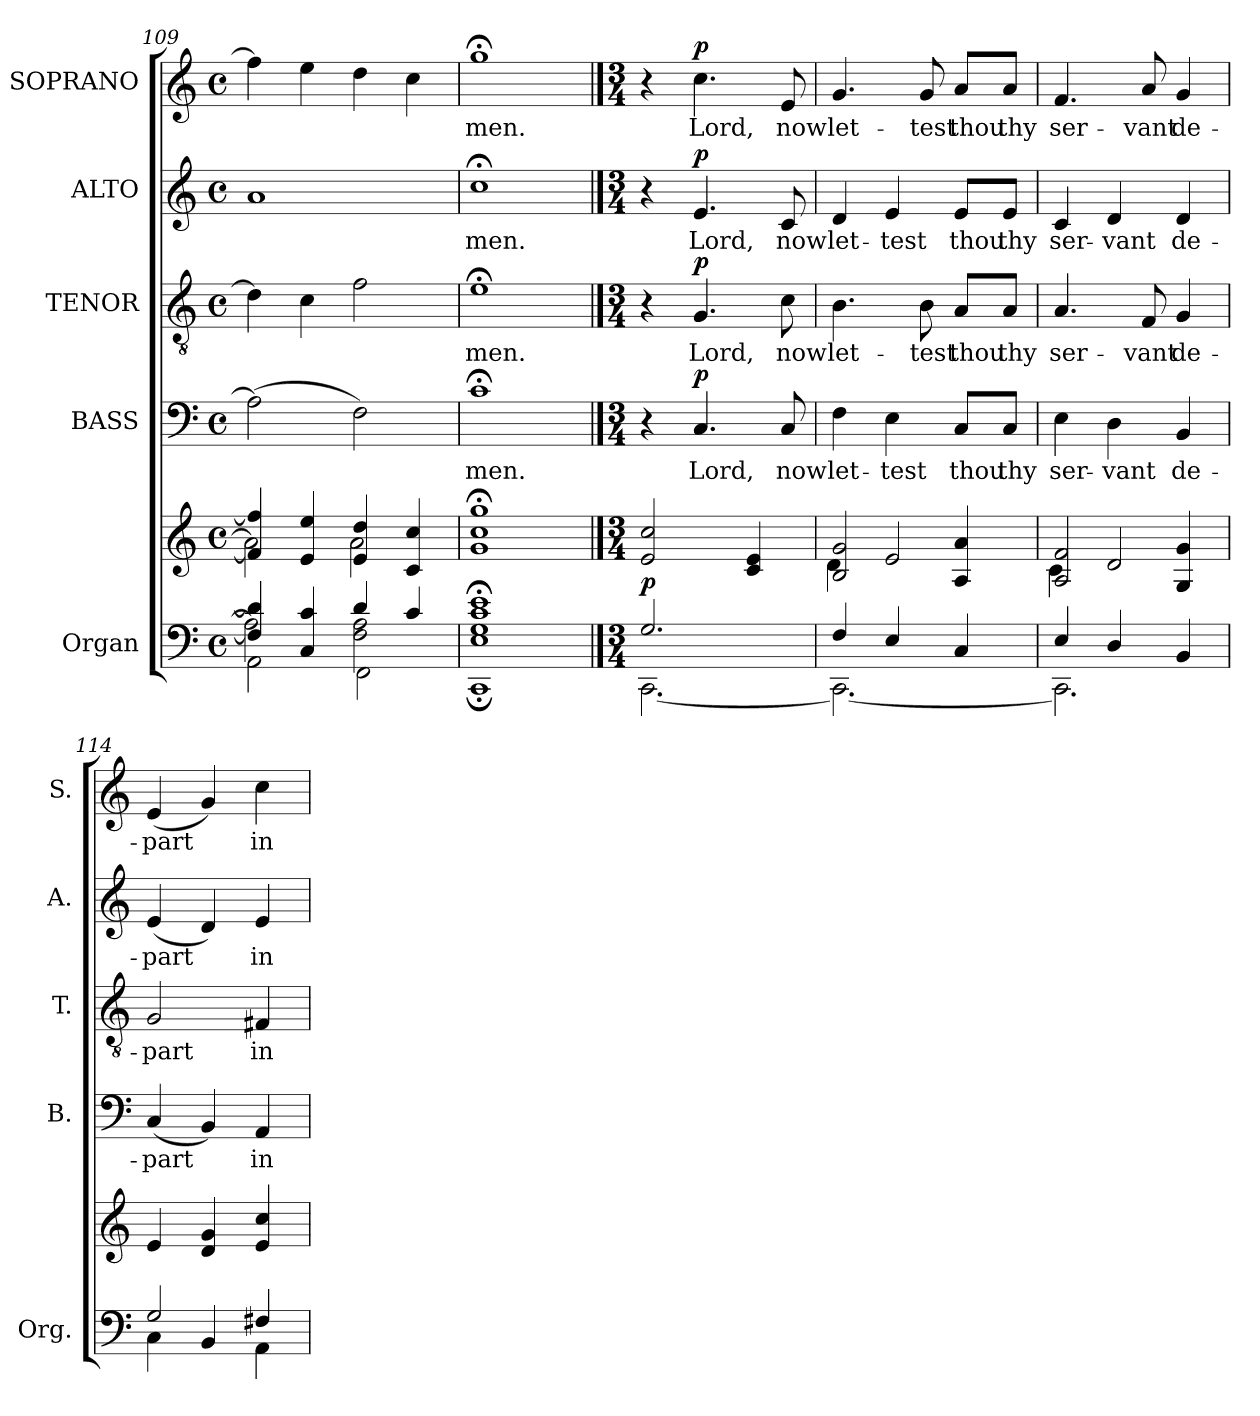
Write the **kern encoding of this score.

**kern	**kern	**dynam	**kern	**text	**dynam	**kern	**text	**dynam	**kern	**text	**dynam	**kern	**text	**dynam
*part5	*part5	*part5	*part4	*part4	*part4	*part3	*part3	*part3	*part2	*part2	*part2	*part1	*part1	*part1
*staff6	*staff5	*staff5/6	*staff4	*staff4	*staff4	*staff3	*staff3	*staff3	*staff2	*staff2	*staff2	*staff1	*staff1	*staff1
*I"Organ	*	*	*I"BASS	*	*	*I"TENOR	*	*	*I"ALTO	*	*	*I"SOPRANO	*	*
*I'Org.	*	*	*I'B.	*	*	*I'T.	*	*	*I'A.	*	*	*I'S.	*	*
*clefF4	*clefG2	*	*clefF4	*	*	*clefGv2	*	*	*clefG2	*	*	*clefG2	*	*
*	*	*	*	*	*	*ITrd7c12	*	*	*	*	*	*	*	*
*k[]	*k[]	*	*k[]	*	*	*k[]	*	*	*k[]	*	*	*k[]	*	*
*C:	*C:	*	*C:	*	*	*C:	*	*	*C:	*	*	*C:	*	*
*M4/4	*M4/4	*	*M4/4	*	*	*M4/4	*	*	*M4/4	*	*	*M4/4	*	*
*met(c)	*met(c)	*	*met(c)	*	*	*met(c)	*	*	*met(c)	*	*	*met(c)	*	*
=109	=109	=109	=109	=109	=109	=109	=109	=109	=109	=109	=109	=109	=109	=109
*^	*^	*	*	*	*	*	*	*	*	*	*	*	*	*
*	*^	*	*	*	*	*	*	*	*	*	*	*	*	*	*	*
4Fi/] 4di]	2Ai\]	2AAi\	4fi/] 4ffi]	2ai\]	.	(2Ai\]	.	.	4Di\]	.	.	1ai	.	.	4ffi\]	.	.
4Ci/ 4ci	.	.	4ei/ 4eei	.	.	.	.	.	4Ci\	.	.	.	.	.	4eei\	.	.
4di/	2Fi\ 2Ai	2FFi\	4ei/ 4ddi	2ai\	.	2Fi\)	.	.	2Fi\	.	.	.	.	.	4ddi\	.	.
4ci/	.	.	4ci/ 4cci	.	.	.	.	.	.	.	.	.	.	.	4cci\	.	.
*	*v	*v	*	*	*	*	*	*	*	*	*	*	*	*	*	*	*
*	*	*v	*v	*	*	*	*	*	*	*	*	*	*	*	*	*
=110	=110	=110	=110	=110	=110	=110	=110	=110	=110	=110	=110	=110	=110	=110	=110
!	!	!	!	!	!LO:LY:b:color=#000000	!	!	!	!	!	!	!	!	!	!
!	!	!	!	!	!	!	!	!LO:LY:b:color=#000000	!	!	!	!	!	!	!
!	!	!	!	!	!	!	!	!	!	!	!LO:LY:b:color=#000000	!	!	!	!
!	!	!	!	!	!	!	!	!	!	!	!	!	!	!LO:LY:b:color=#000000	!
1Ei; 1Gi; 1ci; 1ei;	1CC;i	1gi; 1cci; 1ggi;	.	1c;i	-men.	.	1E;i	-men.	.	1cc;i	-men.	.	1gg;i	-men.	.
!!LO:PB:g=z
==111	==111	==111	==111	==111	==111	==111	==111	==111	==111	==111	==111	==111	==111	==111	==111
*k[]	*	*k[]	*	*k[]	*	*	*k[]	*	*	*k[]	*	*	*k[]	*	*
*C:	*	*C:	*	*C:	*	*	*C:	*	*	*C:	*	*	*C:	*	*
*M3/4	*	*M3/4	*	*M3/4	*	*	*M3/4	*	*	*M3/4	*	*	*M3/4	*	*
*	*	*	*	*	*	*	*	*	*	*	*	*	*MM80	*	*
2.Gi/	[<2.CCi\	2ei/ 2cci	p	4r	.	.	4r	.	.	4r	.	.	4r	.	.
!	!	!	!	!	!LO:LY:b:color=#000000	!	!	!	!	!	!	!	!	!	!
!	!	!	!	!	!	!	!	!LO:LY:b:color=#000000	!	!	!	!	!	!	!
!	!	!	!	!	!	!	!	!	!	!	!LO:LY:b:color=#000000	!	!	!	!
!	!	!	!	!	!	!	!	!	!	!	!	!	!	!LO:LY:b:color=#000000	!
.	.	.	.	4.Ci/	Lord,	p	4.GGi/	Lord,	p	4.ei/	Lord,	p	4.cci\	Lord,	p
.	.	4ci/ 4ei	.	.	.	.	.	.	.	.	.	.	.	.	.
!	!	!	!	!	!LO:LY:b:color=#000000	!	!	!	!	!	!	!	!	!	!
!	!	!	!	!	!	!	!	!LO:LY:b:color=#000000	!	!	!	!	!	!	!
!	!	!	!	!	!	!	!	!	!	!	!LO:LY:b:color=#000000	!	!	!	!
!	!	!	!	!	!	!	!	!	!	!	!	!	!	!LO:LY:b:color=#000000	!
.	.	.	.	8Ci/	now	.	8Ci\	now	.	8ci/	now	.	8ei/	now	.
=112	=112	=112	=112	=112	=112	=112	=112	=112	=112	=112	=112	=112	=112	=112	=112
*	*	*^	*	*	*	*	*	*	*	*	*	*	*	*	*
!	!	!	!	!	!	!LO:LY:b:color=#000000	!	!	!	!	!	!	!	!	!	!
!	!	!	!	!	!	!	!	!	!LO:LY:b:color=#000000	!	!	!	!	!	!	!
!	!	!	!	!	!	!	!	!	!	!	!	!LO:LY:b:color=#000000	!	!	!	!
!	!	!	!	!	!	!	!	!	!	!	!	!	!	!	!LO:LY:b:color=#000000	!
4Fi/	2.CCi\_<	2Bi/ 2gi	4di\	.	4Fi\	let-	.	4.BBi\	let-	.	4di/	let-	.	4.gi/	let-	.
!	!	!	!	!	!	!LO:LY:b:color=#000000	!	!	!	!	!	!	!	!	!	!
!	!	!	!	!	!	!	!	!	!	!	!	!LO:LY:b:color=#000000	!	!	!	!
4Ei/	.	.	2ei/	.	4Ei\	-test	.	.	.	.	4ei/	-test	.	.	.	.
!	!	!	!	!	!	!	!	!	!LO:LY:b:color=#000000	!	!	!	!	!	!	!
!	!	!	!	!	!	!	!	!	!	!	!	!	!	!	!LO:LY:b:color=#000000	!
.	.	.	.	.	.	.	.	8BBi\	-test	.	.	.	.	8gi/	-test	.
!	!	!	!	!	!	!LO:LY:b:color=#000000	!	!	!	!	!	!	!	!	!	!
!	!	!	!	!	!	!	!	!	!LO:LY:b:color=#000000	!	!	!	!	!	!	!
!	!	!	!	!	!	!	!	!	!	!	!	!LO:LY:b:color=#000000	!	!	!	!
!	!	!	!	!	!	!	!	!	!	!	!	!	!	!	!LO:LY:b:color=#000000	!
4Ci/	.	4Ai/ 4ai	.	.	8Ci/L	thou	.	8AAi/L	thou	.	8ei/L	thou	.	8ai/L	thou	.
!	!	!	!	!	!	!LO:LY:b:color=#000000	!	!	!	!	!	!	!	!	!	!
!	!	!	!	!	!	!	!	!	!LO:LY:b:color=#000000	!	!	!	!	!	!	!
!	!	!	!	!	!	!	!	!	!	!	!	!LO:LY:b:color=#000000	!	!	!	!
!	!	!	!	!	!	!	!	!	!	!	!	!	!	!	!LO:LY:b:color=#000000	!
.	.	.	.	.	8Ci/J	thy	.	8AAi/J	thy	.	8ei/J	thy	.	8ai/J	thy	.
=113	=113	=113	=113	=113	=113	=113	=113	=113	=113	=113	=113	=113	=113	=113	=113	=113
!	!	!	!	!	!	!LO:LY:b:color=#000000	!	!	!	!	!	!	!	!	!	!
!	!	!	!	!	!	!	!	!	!LO:LY:b:color=#000000	!	!	!	!	!	!	!
!	!	!	!	!	!	!	!	!	!	!	!	!LO:LY:b:color=#000000	!	!	!	!
!	!	!	!	!	!	!	!	!	!	!	!	!	!	!	!LO:LY:b:color=#000000	!
4Ei/	2.CCi\]	2Ai/ 2fi	4ci\	.	4Ei\	ser-	.	4.AAi/	ser-	.	4ci/	ser-	.	4.fi/	ser-	.
!	!	!	!	!	!	!LO:LY:b:color=#000000	!	!	!	!	!	!	!	!	!	!
!	!	!	!	!	!	!	!	!	!	!	!	!LO:LY:b:color=#000000	!	!	!	!
4Di/	.	.	2di/	.	4Di\	-vant	.	.	.	.	4di/	-vant	.	.	.	.
!	!	!	!	!	!	!	!	!	!LO:LY:b:color=#000000	!	!	!	!	!	!	!
!	!	!	!	!	!	!	!	!	!	!	!	!	!	!	!LO:LY:b:color=#000000	!
.	.	.	.	.	.	.	.	8FFi/	-vant	.	.	.	.	8ai/	-vant	.
!	!	!	!	!	!	!LO:LY:b:color=#000000	!	!	!	!	!	!	!	!	!	!
!	!	!	!	!	!	!	!	!	!LO:LY:b:color=#000000	!	!	!	!	!	!	!
!	!	!	!	!	!	!	!	!	!	!	!	!LO:LY:b:color=#000000	!	!	!	!
!	!	!	!	!	!	!	!	!	!	!	!	!	!	!	!LO:LY:b:color=#000000	!
4BBi/	.	4Gi/ 4gi	.	.	4BBi/	de-	.	4GGi/	de-	.	4di/	de-	.	4gi/	de-	.
*	*	*v	*v	*	*	*	*	*	*	*	*	*	*	*	*	*
=114	=114	=114	=114	=114	=114	=114	=114	=114	=114	=114	=114	=114	=114	=114	=114
!	!	!	!	!	!LO:LY:b:color=#000000	!	!	!	!	!	!	!	!	!	!
!	!	!	!	!	!	!	!	!LO:LY:b:color=#000000	!	!	!	!	!	!	!
!	!	!	!	!	!	!	!	!	!	!	!LO:LY:b:color=#000000	!	!	!	!
!	!	!	!	!	!	!	!	!	!	!	!	!	!	!LO:LY:b:color=#000000	!
2Gi/	4Ci\	4ei/	.	(4Ci/	-part	.	2GGi/	-part	.	(4ei/	-part	.	(4ei/	-part	.
.	4BBi/	4di/ 4gi	.	4BBi/)	.	.	.	.	.	4di/)	.	.	4gi/)	.	.
!	!	!	!	!	!LO:LY:b:color=#000000	!	!	!	!	!	!	!	!	!	!
!	!	!	!	!	!	!	!	!LO:LY:b:color=#000000	!	!	!	!	!	!	!
!	!	!	!	!	!	!	!	!	!	!	!LO:LY:b:color=#000000	!	!	!	!
!	!	!	!	!	!	!	!	!	!	!	!	!	!	!LO:LY:b:color=#000000	!
4F#Xi/	4AAi\	4ei/ 4cci	.	4AAi/	in	.	4FF#Xi/	in	.	4ei/	in	.	4cci\	in	.
*v	*v	*	*	*	*	*	*	*	*	*	*	*	*	*	*
=	=	=	=	=	=	=	=	=	=	=	=	=	=	=
*-	*-	*-	*-	*-	*-	*-	*-	*-	*-	*-	*-	*-	*-	*-
